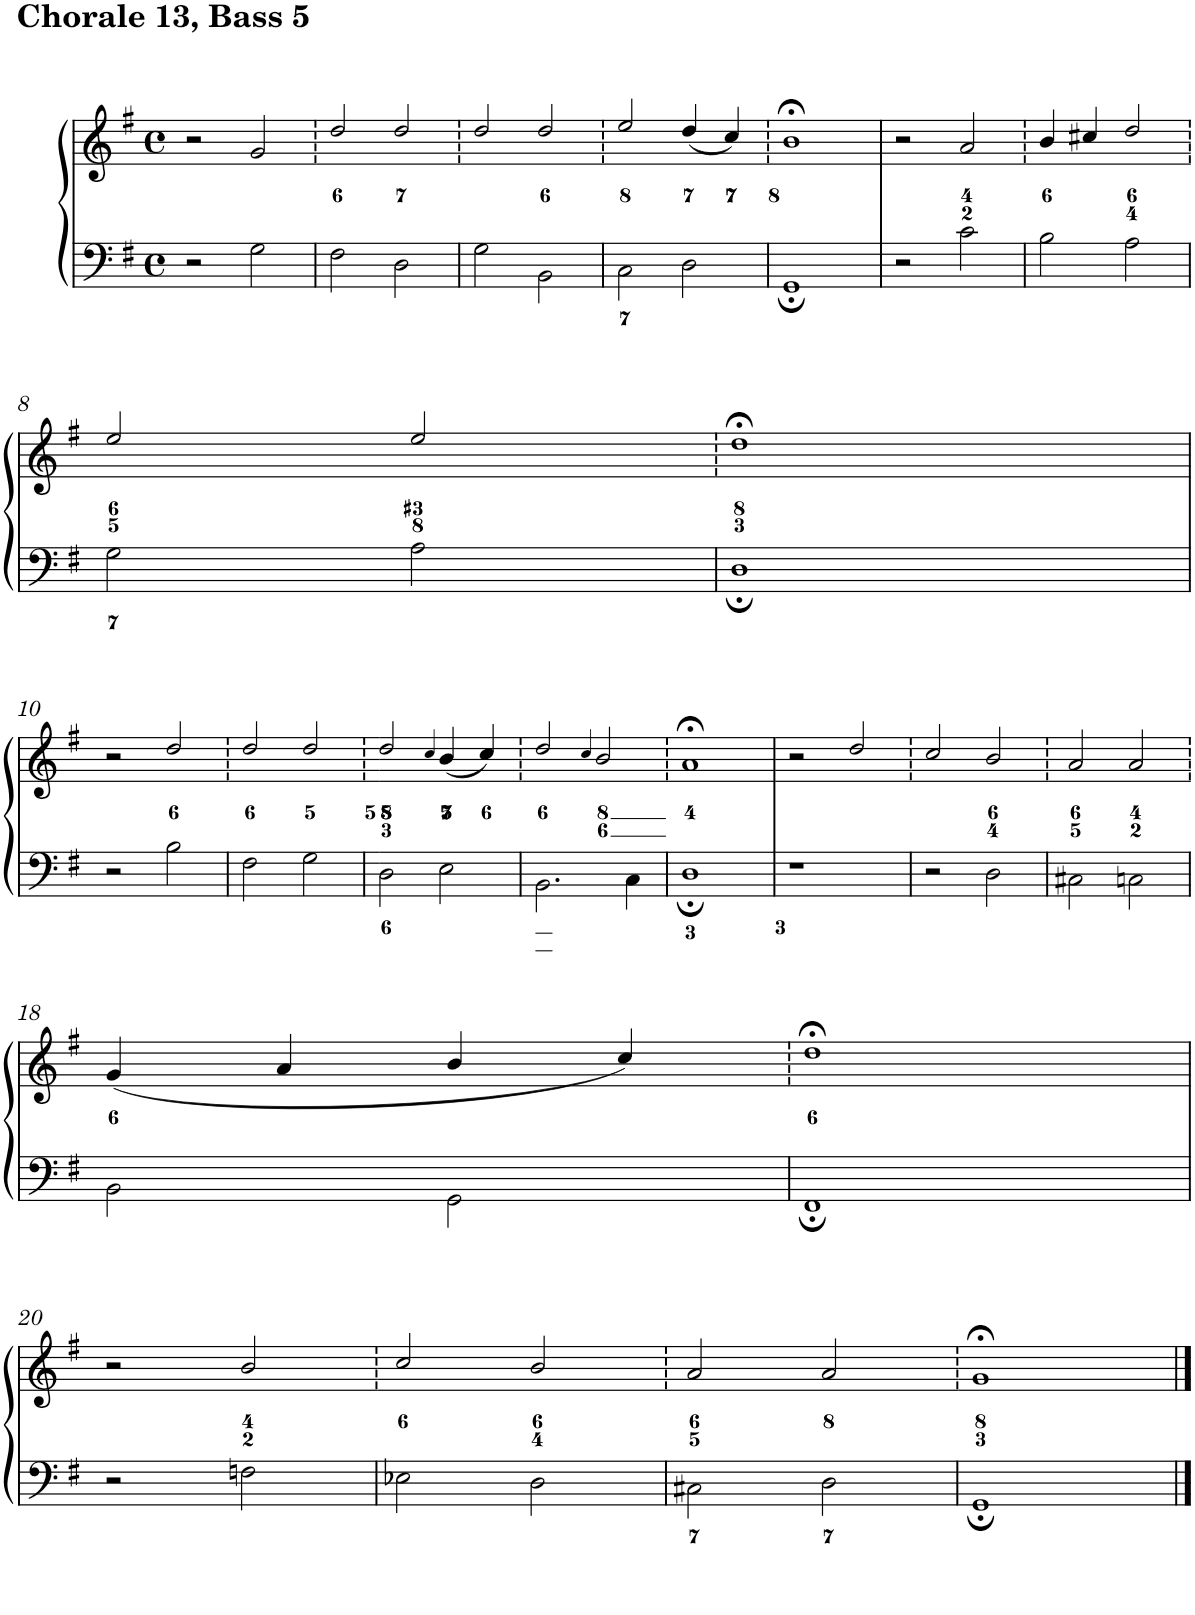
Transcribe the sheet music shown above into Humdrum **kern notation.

**kern	**kern
*part1	*part1
*staff2	*staff1
*I"Piano	*
*I'Pno.	*
*clefF4	*clefG2
*k[f#]	*k[f#]
*G:	*G:
*M4/4	*M4/4
*met(c)	*met(c)
=1	=1
2r	2r
2G\	2g/
=2	=2
2F#\	2dd/
2D\	2dd/
=3	=3
2G\	2dd/
2BB\	2dd/
=4	=4
2C\	2ee/
2D\	(4dd/
.	4cc/)
=5	=5
1GG;	1b;<
=6	=6
2r	2r
2c\	2a/
=7	=7
2B\	4b/
.	4cc#X/
2A\	2dd/
!!LO:LB:g=z
=8	=8
2G\	2ee/
2A\	2ee/
=9	=9
1D;	1dd;<
!!LO:LB:g=z
=10	=10
2r	2r
2B\	2dd/
=11	=11
2F#\	2dd/
2G\	2dd/
=12	=12
2D\	2dd/
.	4qcc/
2E\	(4b/
.	4cc/)
=13	=13
2.BB\	2dd/
.	4qcc/
.	2b/
4C\	.
=14	=14
1D;	1a;<
=15	=15
1r	2r
.	2dd/
=16	=16
2r	2cc/
2D\	2b/
=17	=17
2C#X\	2a/
2Cn\	2a/
!!LO:LB:g=z
=18	=18
2BB\	(4g/
.	4a/
2GG\	4b/
.	4cc/)
=19	=19
1FF#;	1dd;<
!!LO:LB:g=z
=20	=20
2r	2r
2Fn\	2b/
=21	=21
2E-X\	2cc/
2D\	2b/
=22	=22
2C#X\	2a/
2D\	2a/
=23	=23
1GG;	1g;<
==	==
*-	*-
